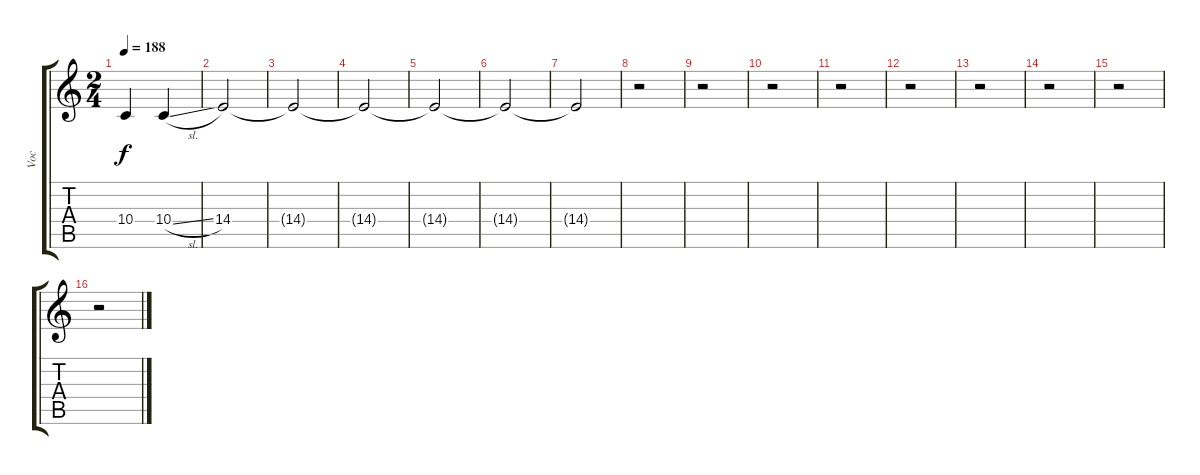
\track ("Voc" "Voc") {instrument lead8bassandlead}
\staff {score tabs}
\tuning (E4 B3 G3 D3 A2 E2) {hide}
\ts (2 4)
\tempo 188
\clef g2
\ks c
10.4.4{dy f} 10.4{sl}.4 |
14.4.2 |
14.4{t}.2 |
14.4{t}.2 |
14.4{t}.2 |
14.4{t}.2 |
14.4{t}.2 |
r.2 |
r.2 |
r.2 |
r.2 |
r.2 |
r.2 |
r.2 |
r.2 |
r.2
